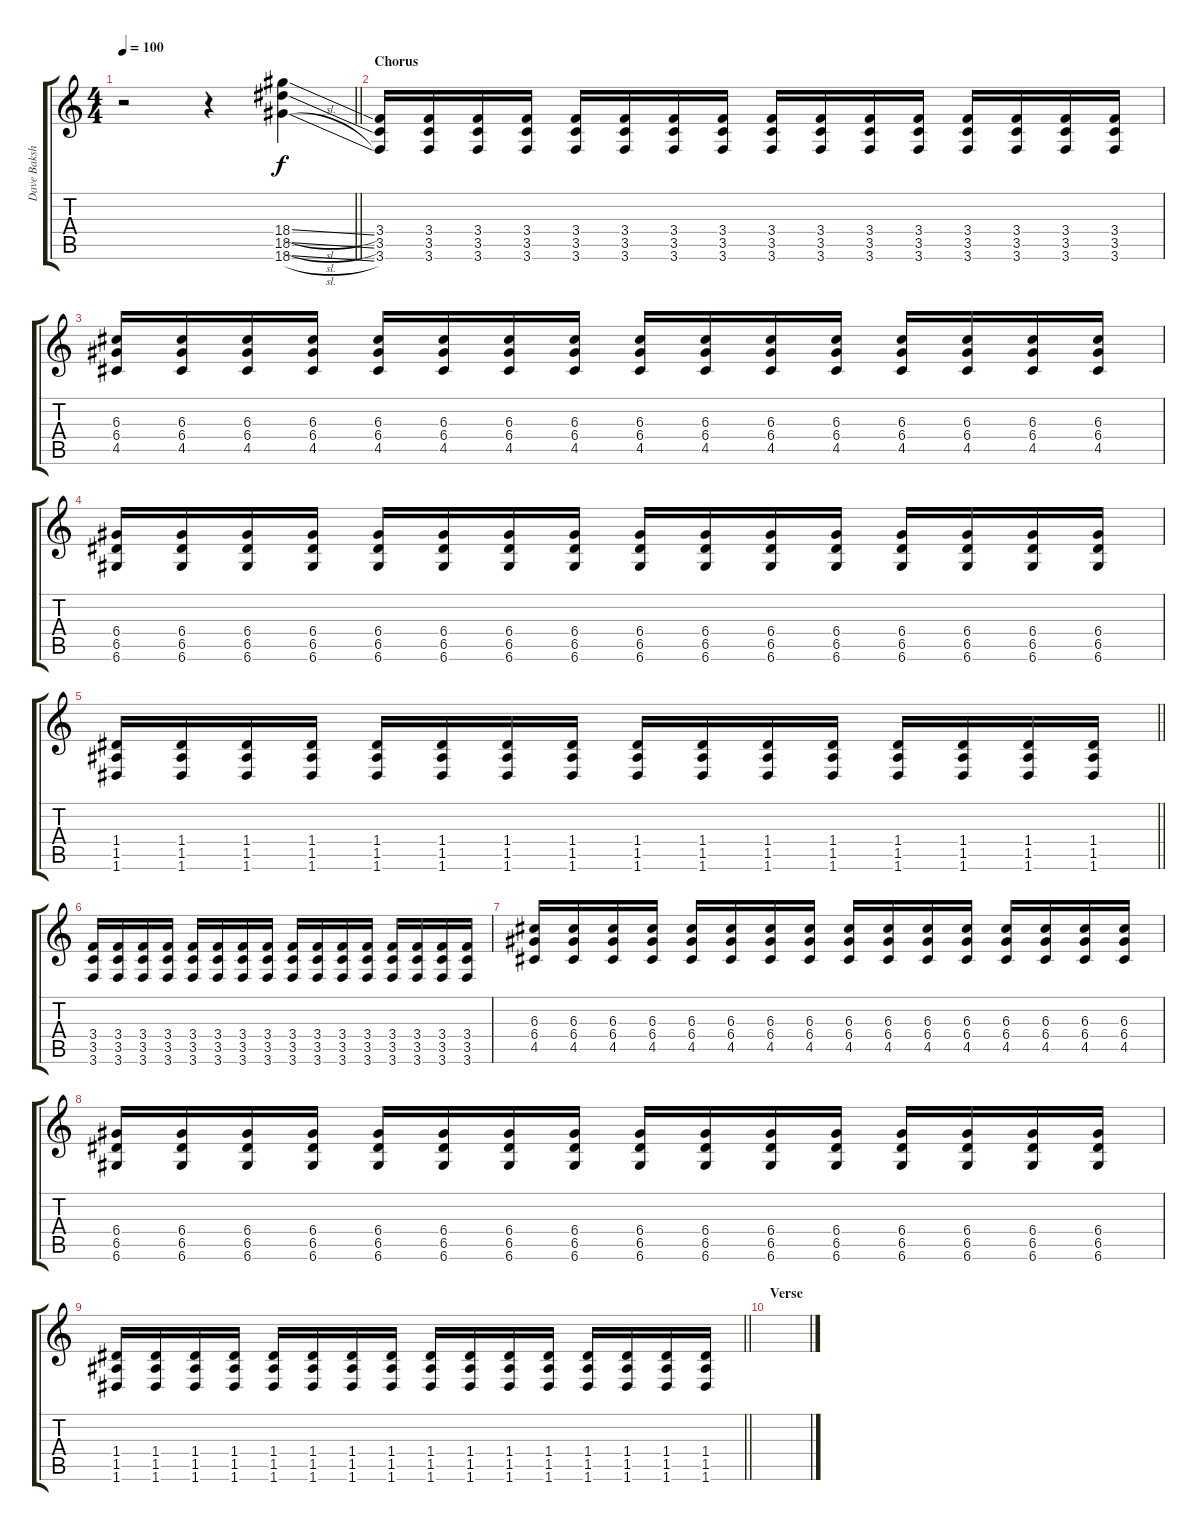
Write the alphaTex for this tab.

\track ("Dave Baksh Rhythm" "Dave Baksh") {instrument distortionguitar}
\staff {score tabs}
\tuning (E4 B3 G3 D3 A2 D2) {hide}
\ts (4 4)
\tempo 100
\clef g2
\barLineRight lightlight
\ks c
r.2{dy f} r.4 (18.4{sl} 18.5{sl} 18.6{sl}).4 |
\section ("" "Chorus")
(3.4 3.5 3.6).16 (3.4 3.5 3.6).16 (3.4 3.5 3.6).16 (3.4 3.5 3.6).16 (3.4 3.5 3.6).16 (3.4 3.5 3.6).16 (3.4 3.5 3.6).16 (3.4 3.5 3.6).16 (3.4 3.5 3.6).16 (3.4 3.5 3.6).16 (3.4 3.5 3.6).16 (3.4 3.5 3.6).16 (3.4 3.5 3.6).16 (3.4 3.5 3.6).16 (3.4 3.5 3.6).16 (3.4 3.5 3.6).16 |
(6.3 6.4 4.5).16 (6.3 6.4 4.5).16 (6.3 6.4 4.5).16 (6.3 6.4 4.5).16 (6.3 6.4 4.5).16 (6.3 6.4 4.5).16 (6.3 6.4 4.5).16 (6.3 6.4 4.5).16 (6.3 6.4 4.5).16 (6.3 6.4 4.5).16 (6.3 6.4 4.5).16 (6.3 6.4 4.5).16 (6.3 6.4 4.5).16 (6.3 6.4 4.5).16 (6.3 6.4 4.5).16 (6.3 6.4 4.5).16 |
(6.4 6.5 6.6).16 (6.4 6.5 6.6).16 (6.4 6.5 6.6).16 (6.4 6.5 6.6).16 (6.4 6.5 6.6).16 (6.4 6.5 6.6).16 (6.4 6.5 6.6).16 (6.4 6.5 6.6).16 (6.4 6.5 6.6).16 (6.4 6.5 6.6).16 (6.4 6.5 6.6).16 (6.4 6.5 6.6).16 (6.4 6.5 6.6).16 (6.4 6.5 6.6).16 (6.4 6.5 6.6).16 (6.4 6.5 6.6).16 |
\barLineRight lightlight
(1.4 1.5 1.6).16 (1.4 1.5 1.6).16 (1.4 1.5 1.6).16 (1.4 1.5 1.6).16 (1.4 1.5 1.6).16 (1.4 1.5 1.6).16 (1.4 1.5 1.6).16 (1.4 1.5 1.6).16 (1.4 1.5 1.6).16 (1.4 1.5 1.6).16 (1.4 1.5 1.6).16 (1.4 1.5 1.6).16 (1.4 1.5 1.6).16 (1.4 1.5 1.6).16 (1.4 1.5 1.6).16 (1.4 1.5 1.6).16 |
(3.4 3.5 3.6).16 (3.4 3.5 3.6).16 (3.4 3.5 3.6).16 (3.4 3.5 3.6).16 (3.4 3.5 3.6).16 (3.4 3.5 3.6).16 (3.4 3.5 3.6).16 (3.4 3.5 3.6).16 (3.4 3.5 3.6).16 (3.4 3.5 3.6).16 (3.4 3.5 3.6).16 (3.4 3.5 3.6).16 (3.4 3.5 3.6).16 (3.4 3.5 3.6).16 (3.4 3.5 3.6).16 (3.4 3.5 3.6).16 |
(6.3 6.4 4.5).16 (6.3 6.4 4.5).16 (6.3 6.4 4.5).16 (6.3 6.4 4.5).16 (6.3 6.4 4.5).16 (6.3 6.4 4.5).16 (6.3 6.4 4.5).16 (6.3 6.4 4.5).16 (6.3 6.4 4.5).16 (6.3 6.4 4.5).16 (6.3 6.4 4.5).16 (6.3 6.4 4.5).16 (6.3 6.4 4.5).16 (6.3 6.4 4.5).16 (6.3 6.4 4.5).16 (6.3 6.4 4.5).16 |
(6.4 6.5 6.6).16 (6.4 6.5 6.6).16 (6.4 6.5 6.6).16 (6.4 6.5 6.6).16 (6.4 6.5 6.6).16 (6.4 6.5 6.6).16 (6.4 6.5 6.6).16 (6.4 6.5 6.6).16 (6.4 6.5 6.6).16 (6.4 6.5 6.6).16 (6.4 6.5 6.6).16 (6.4 6.5 6.6).16 (6.4 6.5 6.6).16 (6.4 6.5 6.6).16 (6.4 6.5 6.6).16 (6.4 6.5 6.6).16 |
\barLineRight lightlight
(1.4 1.5 1.6).16 (1.4 1.5 1.6).16 (1.4 1.5 1.6).16 (1.4 1.5 1.6).16 (1.4 1.5 1.6).16 (1.4 1.5 1.6).16 (1.4 1.5 1.6).16 (1.4 1.5 1.6).16 (1.4 1.5 1.6).16 (1.4 1.5 1.6).16 (1.4 1.5 1.6).16 (1.4 1.5 1.6).16 (1.4 1.5 1.6).16 (1.4 1.5 1.6).16 (1.4 1.5 1.6).16 (1.4 1.5 1.6).16 |
\section ("" "Verse")
